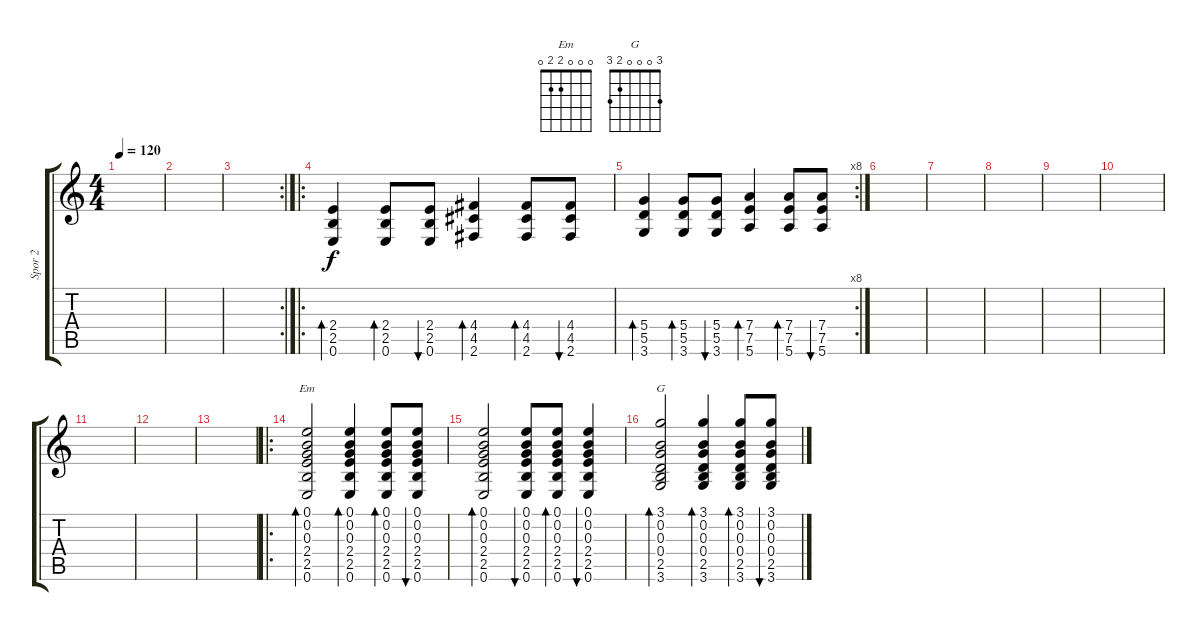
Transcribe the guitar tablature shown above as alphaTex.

\track ("Spor 2" "Spor 2") {instrument electricguitarjazz}
\staff {score tabs}
\tuning (E4 B3 G3 D3 A2 E2) {hide}
\chord ("Em" 0 0 0 2 2 0)
\chord ("G" 3 0 0 0 2 3)
\ts (4 4)
\tempo 120
\clef g2
\ks c
|
|
\rc 2
|
\ro
(2.4 2.5 0.6).4{bd 60} (2.4 2.5 0.6).8{bd 60} (2.4 2.5 0.6).8{bu 60} (4.4 4.5 2.6).4{bd 60} (4.4 4.5 2.6).8{bd 60} (4.4 4.5 2.6).8{bu 60} |
\rc 8
(5.4 5.5 3.6).4{bd 60} (5.4 5.5 3.6).8{bd 60} (5.4 5.5 3.6).8{bu 60} (7.4 7.5 5.6).4{bd 60} (7.4 7.5 5.6).8{bd 60} (7.4 7.5 5.6).8{bu 60} |
|
|
|
|
|
|
|
|
\ro
(0.1 0.2 0.3 2.4 2.5 0.6).2{bd 60 ch "Em"} (0.1 0.2 0.3 2.4 2.5 0.6).4{bd 60} (0.1 0.2 0.3 2.4 2.5 0.6).8{bd 60} (0.1 0.2 0.3 2.4 2.5 0.6).8{bu 60} |
(0.1 0.2 0.3 2.4 2.5 0.6).2{bd 60} (0.1 0.2 0.3 2.4 2.5 0.6).8{bu 60} (0.1 0.2 0.3 2.4 2.5 0.6).8{bd 60} (0.1 0.2 0.3 2.4 2.5 0.6).4{bu 60} |
(3.1 0.2 0.3 0.4 2.5 3.6).2{bd 60 ch "G"} (3.1 0.2 0.3 0.4 2.5 3.6).4{bd 60} (3.1 0.2 0.3 0.4 2.5 3.6).8{bd 60} (3.1 0.2 0.3 0.4 2.5 3.6).8{bu 60}
